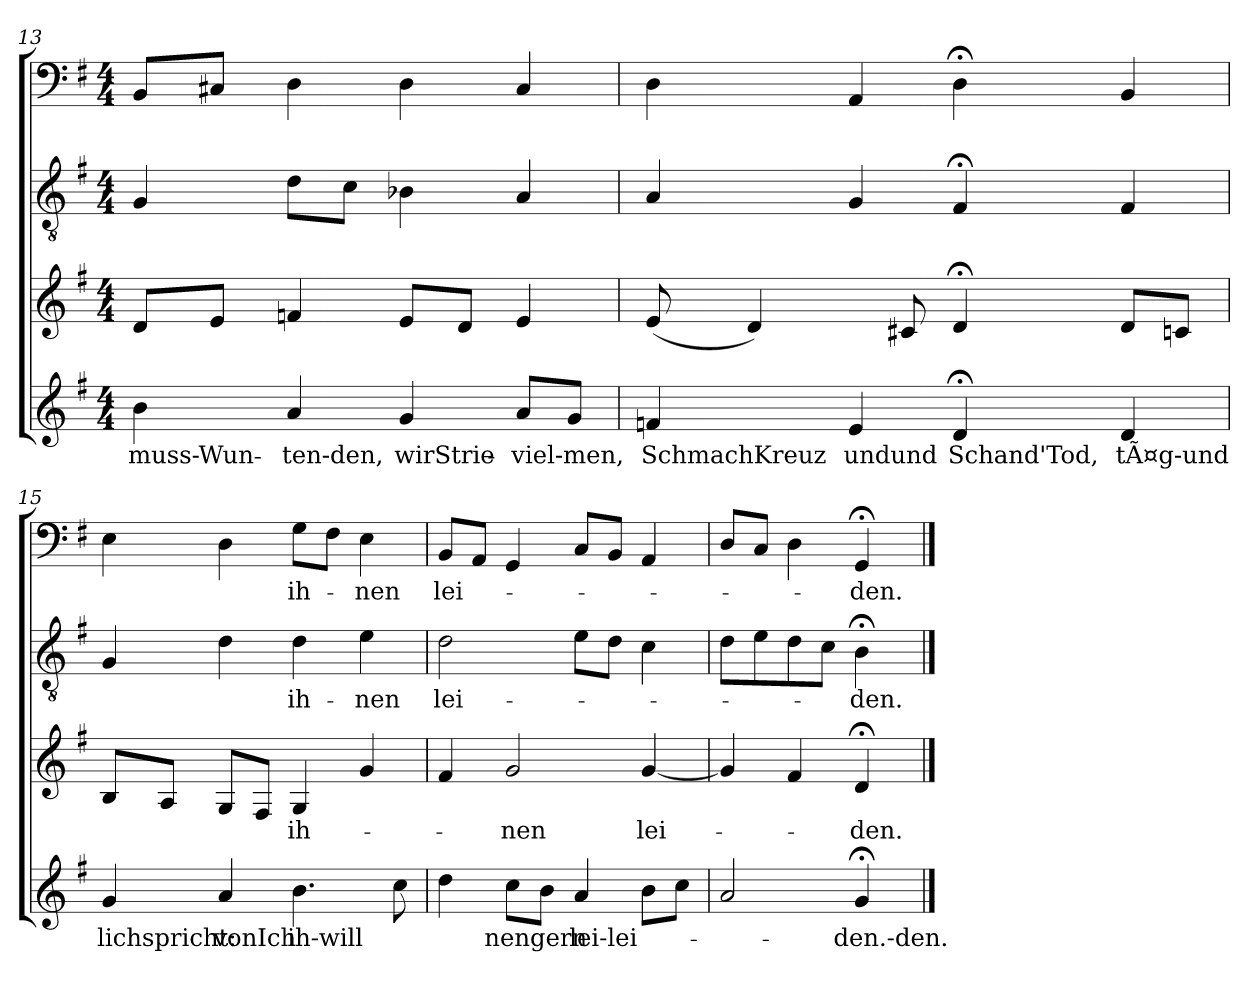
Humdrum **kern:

**kern	**text	**kern	**text	**kern	**text	**kern	**text
*part4	*part4	*part3	*part3	*part2	*part2	*part1	*part1
*staff4	*staff4	*staff3	*staff3	*staff2	*staff2	*staff1	*staff1
*clefG2	*	*clefG2	*	*clefGv2	*	*clefF4	*
*k[f#]	*	*k[f#]	*	*k[f#]	*	*k[f#]	*
*G:	*	*G:	*	*G:	*	*G:	*
*M4/4	*	*M4/4	*	*M4/4	*	*M4/4	*
=13	=13	=13	=13	=13	=13	=13	=13
4b	muss-Wun-	8dL	.	4G	.	8BBL	.
.	.	8eJ	.	.	.	8C#XJ	.
4a	-ten-den,	4fn	.	8dL	.	4D	.
.	.	.	.	8cJ	.	.	.
4g	wirStrie-	8eL	.	4B-X	.	4D	.
.	.	8dJ	.	.	.	.	.
8aL	viel-men,	4e	.	4A	.	4C#	.
8gJ	.	.	.	.	.	.	.
=14	=14	=14	=14	=14	=14	=14	=14
4fn	SchmachKreuz	(8e	.	4A	.	4D	.
.	.	4d)	.	.	.	.	.
4e	undund	.	.	4G	.	4AA	.
.	.	8c#X	.	.	.	.	.
4d;<	Schand'Tod,	4d;<	.	4F#;<	.	4D;<	.
4d	tÃ¤g-und	8dL	.	4F#	.	4BB	.
.	.	8cnJ	.	.	.	.	.
=15	=15	=15	=15	=15	=15	=15	=15
4g	-lichspricht:	8BL	.	4G	.	4E	.
.	.	8AJ	.	.	.	.	.
4a	vonIch	8GL	.	4d	.	4D	.
.	.	8F#J	.	.	.	.	.
4.b	ih-will	4G	ih-	4d	ih-	8GL	ih-
.	.	.	.	.	.	8F#J	.
.	.	4g	.	4e	-nen	4E	-nen
8cc	.	.	.	.	.	.	.
=16	=16	=16	=16	=16	=16	=16	=16
4dd	.	4f#	.	2d	lei-	8BBL	lei-
.	.	.	.	.	.	8AAJ	.
8ccL	-nengern	2g	-nen	.	.	4GG	.
8bJ	.	.	.	.	.	.	.
4a	lei-lei-	.	.	8eL	.	8CL	.
.	.	.	.	8dJ	.	8BBJ	.
8bL	.	[4g	lei-	4c	.	4AA	.
8ccJ	.	.	.	.	.	.	.
=17	=17	=17	=17	=17	=17	=17	=17
2a	.	4g]	.	8dL	.	8DL	.
.	.	.	.	8e	.	8CJ	.
.	.	4f#	.	8d	.	4D	.
.	.	.	.	8cJ	.	.	.
4g;<	-den.-den.	4d;<	-den.	4B;<	-den.	4GG;<	-den.
==	==	==	==	==	==	==	==
*-	*-	*-	*-	*-	*-	*-	*-
